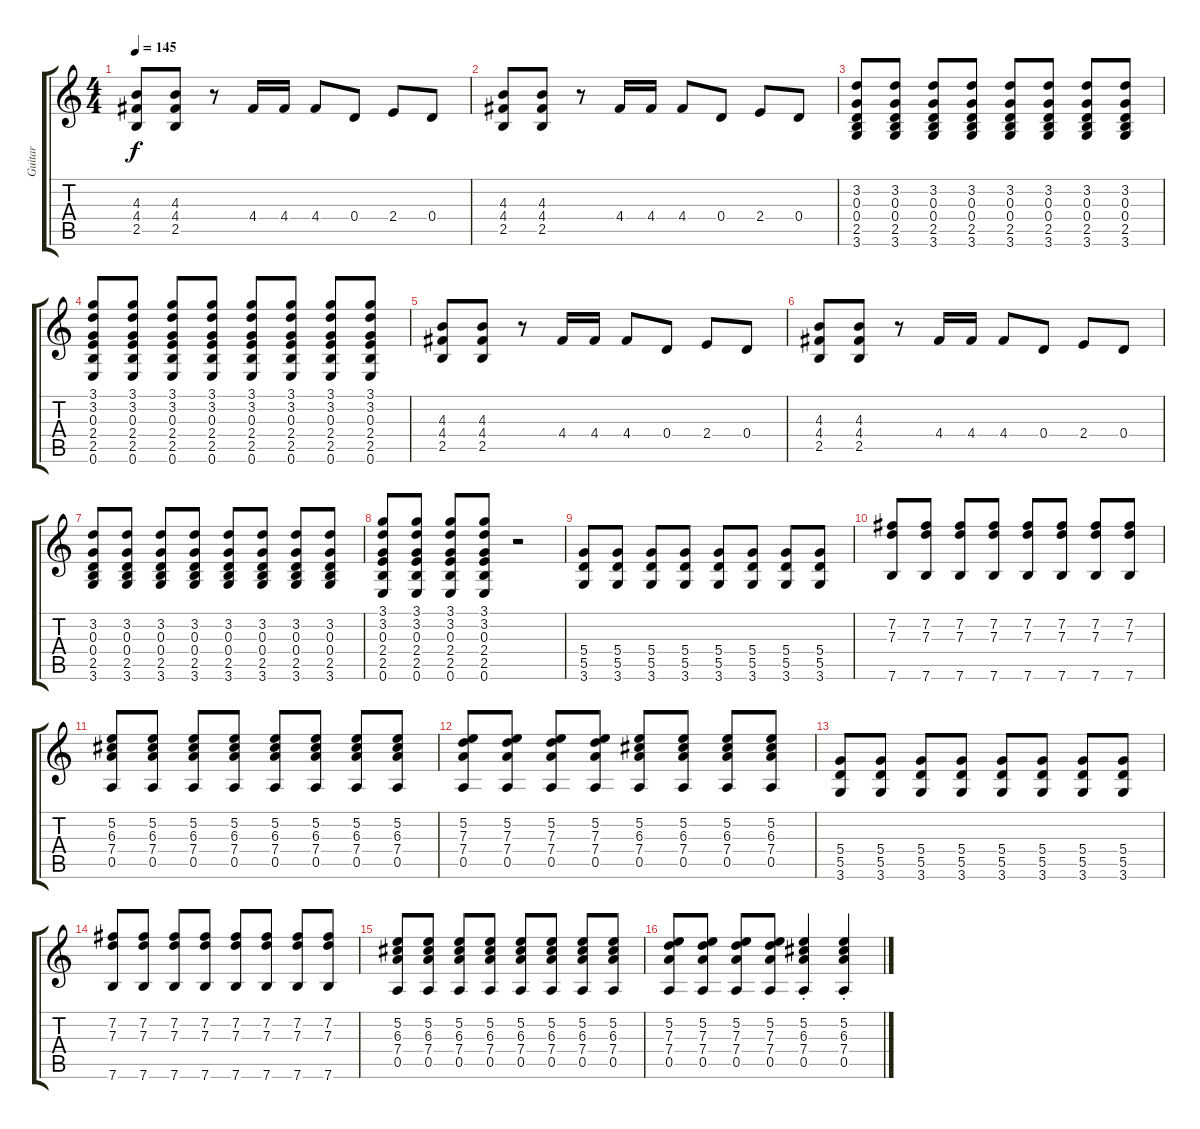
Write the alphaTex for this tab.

\track ("Guitar" "Guitar") {instrument distortionguitar}
\staff {score tabs}
\tuning (E4 B3 G3 D3 A2 E2) {hide}
\ts (4 4)
\tempo 145
\clef g2
\ks c
(4.3 4.4 2.5).8{dy f} (4.3 4.4 2.5).8 r.8 4.4.16 4.4.16 4.4.8 0.4.8 2.4.8 0.4.8 |
(4.3 4.4 2.5).8 (4.3 4.4 2.5).8 r.8 4.4.16 4.4.16 4.4.8 0.4.8 2.4.8 0.4.8 |
(3.2 0.3 0.4 2.5 3.6).8 (3.2 0.3 0.4 2.5 3.6).8 (3.2 0.3 0.4 2.5 3.6).8 (3.2 0.3 0.4 2.5 3.6).8 (3.2 0.3 0.4 2.5 3.6).8 (3.2 0.3 0.4 2.5 3.6).8 (3.2 0.3 0.4 2.5 3.6).8 (3.2 0.3 0.4 2.5 3.6).8 |
(3.1 3.2 0.3 2.4 2.5 0.6).8 (3.1 3.2 0.3 2.4 2.5 0.6).8 (3.1 3.2 0.3 2.4 2.5 0.6).8 (3.1 3.2 0.3 2.4 2.5 0.6).8 (3.1 3.2 0.3 2.4 2.5 0.6).8 (3.1 3.2 0.3 2.4 2.5 0.6).8 (3.1 3.2 0.3 2.4 2.5 0.6).8 (3.1 3.2 0.3 2.4 2.5 0.6).8 |
(4.3 4.4 2.5).8 (4.3 4.4 2.5).8 r.8 4.4.16 4.4.16 4.4.8 0.4.8 2.4.8 0.4.8 |
(4.3 4.4 2.5).8 (4.3 4.4 2.5).8 r.8 4.4.16 4.4.16 4.4.8 0.4.8 2.4.8 0.4.8 |
(3.2 0.3 0.4 2.5 3.6).8 (3.2 0.3 0.4 2.5 3.6).8 (3.2 0.3 0.4 2.5 3.6).8 (3.2 0.3 0.4 2.5 3.6).8 (3.2 0.3 0.4 2.5 3.6).8 (3.2 0.3 0.4 2.5 3.6).8 (3.2 0.3 0.4 2.5 3.6).8 (3.2 0.3 0.4 2.5 3.6).8 |
(3.1 3.2 0.3 2.4 2.5 0.6).8 (3.1 3.2 0.3 2.4 2.5 0.6).8 (3.1 3.2 0.3 2.4 2.5 0.6).8 (3.1 3.2 0.3 2.4 2.5 0.6).8 r.2 |
(5.4 5.5 3.6).8 (5.4 5.5 3.6).8 (5.4 5.5 3.6).8 (5.4 5.5 3.6).8 (5.4 5.5 3.6).8 (5.4 5.5 3.6).8 (5.4 5.5 3.6).8 (5.4 5.5 3.6).8 |
(7.2 7.3 7.6).8 (7.2 7.3 7.6).8 (7.2 7.3 7.6).8 (7.2 7.3 7.6).8 (7.2 7.3 7.6).8 (7.2 7.3 7.6).8 (7.2 7.3 7.6).8 (7.2 7.3 7.6).8 |
(5.2 6.3 7.4 0.5).8 (5.2 6.3 7.4 0.5).8 (5.2 6.3 7.4 0.5).8 (5.2 6.3 7.4 0.5).8 (5.2 6.3 7.4 0.5).8 (5.2 6.3 7.4 0.5).8 (5.2 6.3 7.4 0.5).8 (5.2 6.3 7.4 0.5).8 |
(5.2 7.3 7.4 0.5).8 (5.2 7.3 7.4 0.5).8 (5.2 7.3 7.4 0.5).8 (5.2 7.3 7.4 0.5).8 (5.2 6.3 7.4 0.5).8 (5.2 6.3 7.4 0.5).8 (5.2 6.3 7.4 0.5).8 (5.2 6.3 7.4 0.5).8 |
(5.4 5.5 3.6).8 (5.4 5.5 3.6).8 (5.4 5.5 3.6).8 (5.4 5.5 3.6).8 (5.4 5.5 3.6).8 (5.4 5.5 3.6).8 (5.4 5.5 3.6).8 (5.4 5.5 3.6).8 |
(7.2 7.3 7.6).8 (7.2 7.3 7.6).8 (7.2 7.3 7.6).8 (7.2 7.3 7.6).8 (7.2 7.3 7.6).8 (7.2 7.3 7.6).8 (7.2 7.3 7.6).8 (7.2 7.3 7.6).8 |
(5.2 6.3 7.4 0.5).8 (5.2 6.3 7.4 0.5).8 (5.2 6.3 7.4 0.5).8 (5.2 6.3 7.4 0.5).8 (5.2 6.3 7.4 0.5).8 (5.2 6.3 7.4 0.5).8 (5.2 6.3 7.4 0.5).8 (5.2 6.3 7.4 0.5).8 |
(5.2 7.3 7.4 0.5).8 (5.2 7.3 7.4 0.5).8 (5.2 7.3 7.4 0.5).8 (5.2 7.3 7.4 0.5).8 (5.2{st} 6.3{st} 7.4{st} 0.5{st}).4 (5.2{st} 6.3{st} 7.4{st} 0.5{st}).4
